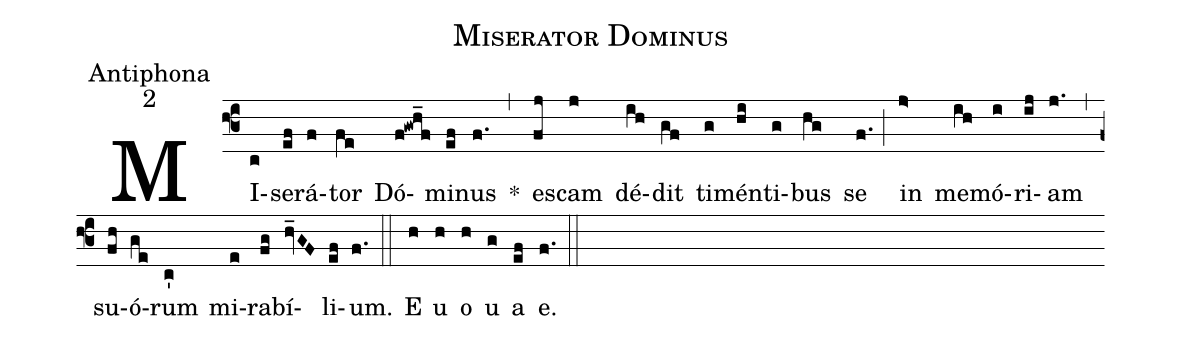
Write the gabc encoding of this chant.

name:Miserator Dominus;
office-part:Antiphona;
mode:2;
%%
(f3) MI(c)se(ef)rá(f)tor(fe) Dó(f!gwh_f)mi(ef)nus(f.) *(,) e(fj)scam(j) dé(ih)dit(gf) ti(g)mén(hi)ti(g)bus(hg) se(f.) (;) in(j>) me(ih)mó(i)ri(ij)am(j.) (,) su(fh)ó(ge)rum(c') mi(e)ra(fg)bí(hv_GF)li(ef)um.(f.) (::) E(h) u(h) o(h) u(g) a(ef) e.(f.) (::)
